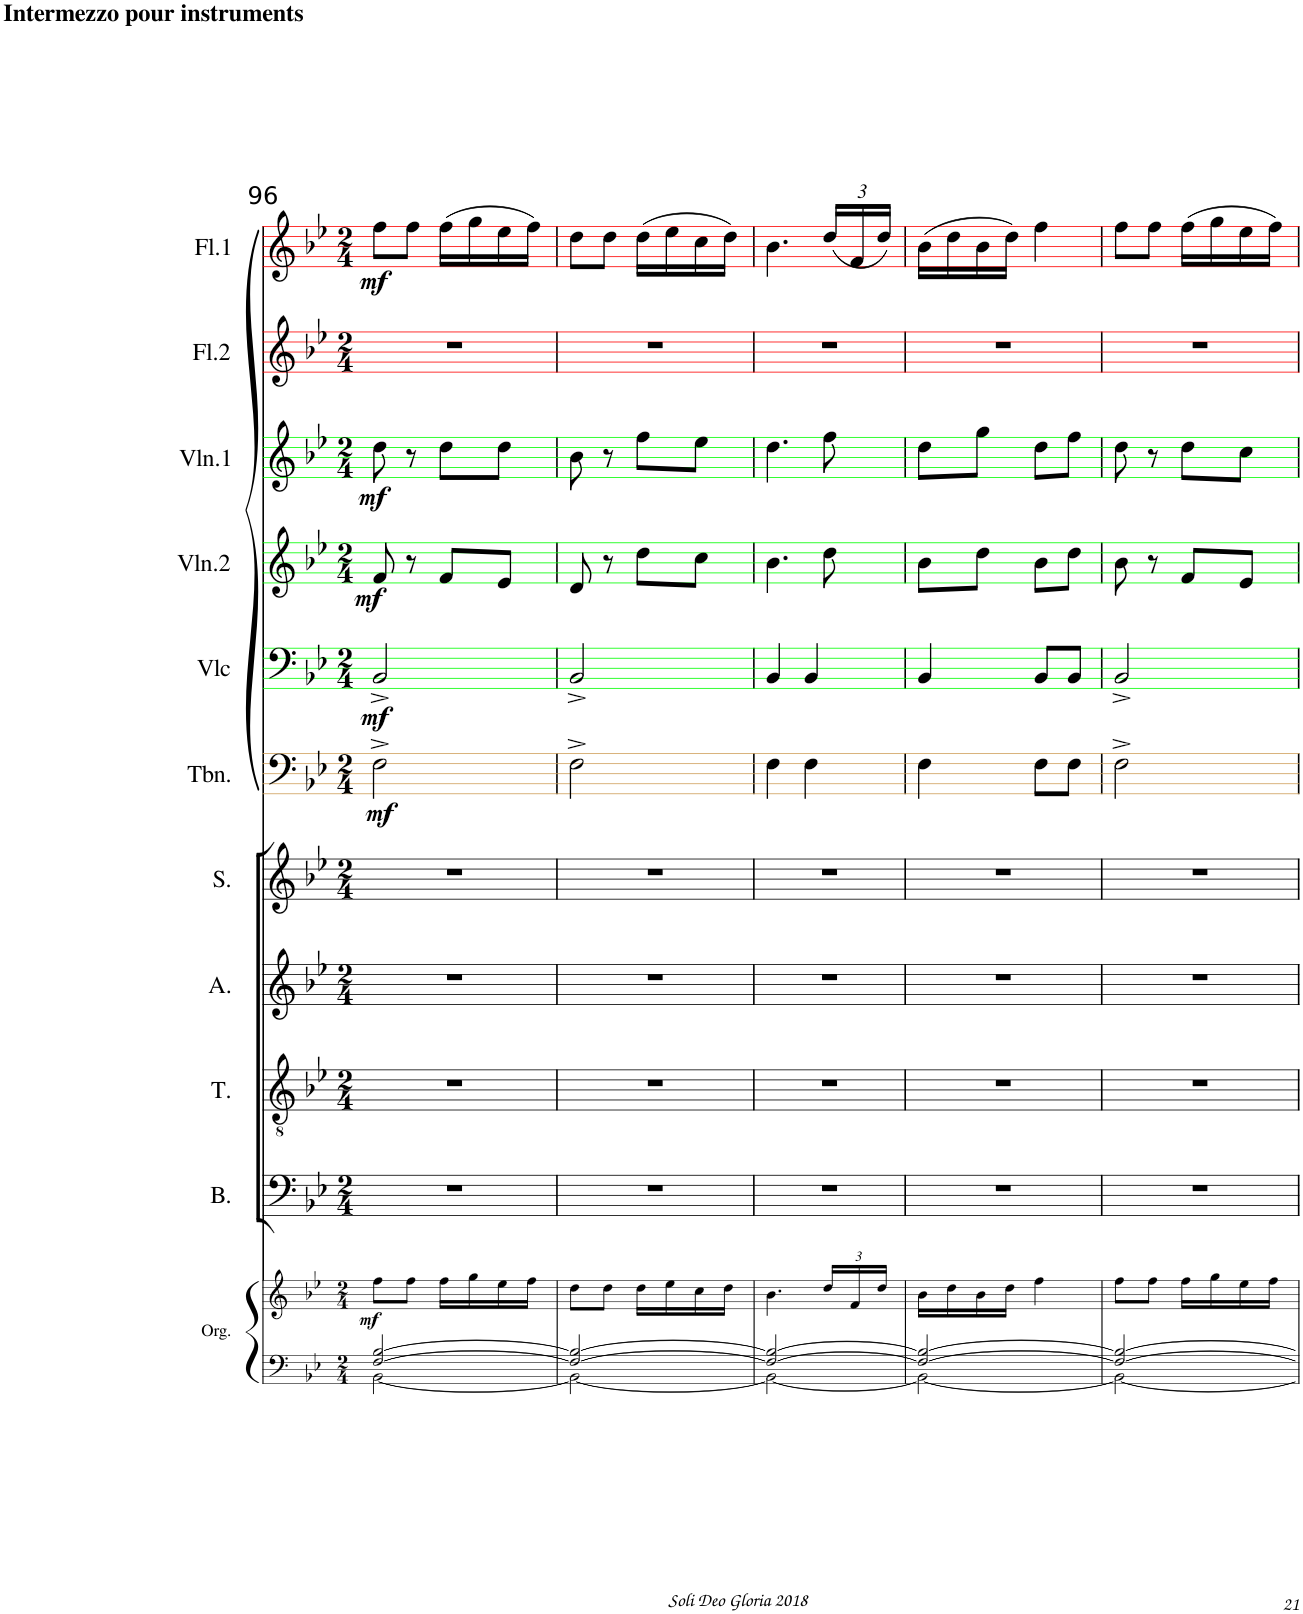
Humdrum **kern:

**kern	**kern	**dynam	**kern	**kern	**kern	**kern	**kern	**dynam	**kern	**dynam	**kern	**dynam	**kern	**dynam	**kern	**kern	**dynam
*part11	*part11	*part11	*part10	*part9	*part8	*part7	*part6	*part6	*part5	*part5	*part4	*part4	*part3	*part3	*part2	*part1	*part1
*staff12	*staff11	*staff11/12	*staff10	*staff9	*staff8	*staff7	*staff6	*staff6	*staff5	*staff5	*staff4	*staff4	*staff3	*staff3	*staff2	*staff1	*staff1
*I"Orgue	*	*	*I"Bass	*I"Ténor	*I"Alto	*I"Soprano	*I"Trombone	*	*I"Violoncelle	*	*I"Violon 2	*	*I"Violon 1	*	*I"Flûte 2	*I"Flûte 1	*
*I'Org.	*	*	*I'B.	*I'T.	*I'A.	*I'S.	*I'Tbn.	*	*I'Vlc	*	*I'Vln.2	*	*I'Vln.1	*	*I'Fl.2	*I'Fl.1	*
!!LO:PB:g=z
*clefF4	*clefG2	*	*clefF4	*clefGv2	*clefG2	*clefG2	*clefF4	*	*clefF4	*	*clefG2	*	*clefG2	*	*clefG2	*clefG2	*
*k[b-e-]	*k[b-e-]	*	*k[b-e-]	*k[b-e-]	*k[b-e-]	*k[b-e-]	*k[b-e-]	*	*k[b-e-]	*	*k[b-e-]	*	*k[b-e-]	*	*k[b-e-]	*k[b-e-]	*
*M2/4	*M2/4	*	*M2/4	*M2/4	*M2/4	*M2/4	*M2/4	*	*M2/4	*	*M2/4	*	*M2/4	*	*M2/4	*M2/4	*
=96	=96	=96	=96	=96	=96	=96	=96	=96	=96	=96	=96	=96	=96	=96	=96	=96	=96
*^	*	*	*	*	*	*	*	*	*	*	*	*	*	*	*	*	*
!	!	!	!	!	!	!	!	!	!	!	!	!	!	!	!	!	!LO:TX:a:B:t=Intermezzo pour instruments	!
!	!	!	!LO:DY:b	!	!	!	!	!	!LO:DY:b	!	!LO:DY:b	!	!LO:DY:b	!	!LO:DY:b	!	!	!LO:DY:b
[2F/ [2B-/	[2BB-\	8ff\L	mf	2r	2r	2r	2r	2F^\	mf	2BB-^/	mf	8f/	mf	8dd\	mf	2r	8ff\L	mf
.	.	8ff\J	.	.	.	.	.	.	.	.	.	8r	.	8r	.	.	8ff\J	.
.	.	16ff\LL	.	.	.	.	.	.	.	.	.	8f/L	.	8dd\L	.	.	(16ff\LL	.
.	.	16gg\	.	.	.	.	.	.	.	.	.	.	.	.	.	.	16gg\	.
.	.	16ee-\	.	.	.	.	.	.	.	.	.	8e-/J	.	8dd\J	.	.	16ee-\	.
.	.	16ff\JJ	.	.	.	.	.	.	.	.	.	.	.	.	.	.	16ff\JJ)	.
=97	=97	=97	=97	=97	=97	=97	=97	=97	=97	=97	=97	=97	=97	=97	=97	=97	=97	=97
2F/_ 2B-/_	2BB-\_	8dd\L	.	2r	2r	2r	2r	2F^\	.	2BB-^/	.	8d/	.	8b-\	.	2r	8dd\L	.
.	.	8dd\J	.	.	.	.	.	.	.	.	.	8r	.	8r	.	.	8dd\J	.
.	.	16dd\LL	.	.	.	.	.	.	.	.	.	8dd\L	.	8ff\L	.	.	(16dd\LL	.
.	.	16ee-\	.	.	.	.	.	.	.	.	.	.	.	.	.	.	16ee-\	.
.	.	16cc\	.	.	.	.	.	.	.	.	.	8cc\J	.	8ee-\J	.	.	16cc\	.
.	.	16dd\JJ	.	.	.	.	.	.	.	.	.	.	.	.	.	.	16dd\JJ)	.
=98	=98	=98	=98	=98	=98	=98	=98	=98	=98	=98	=98	=98	=98	=98	=98	=98	=98	=98
2F/_ 2B-/_	2BB-\_	4.b-\	.	2r	2r	2r	2r	4F\	.	4BB-/	.	4.b-\	.	4.dd\	.	2r	4.b-\	.
.	.	.	.	.	.	.	.	4F\	.	4BB-/	.	.	.	.	.	.	.	.
*	*	*Xbrackettup	*	*	*	*	*	*	*	*	*	*	*	*	*	*	*Xbrackettup	*
.	.	24dd/LL	.	.	.	.	.	.	.	.	.	8dd\	.	8ff\	.	.	(24dd/LL	.
.	.	24f/	.	.	.	.	.	.	.	.	.	.	.	.	.	.	24f/	.
.	.	24dd/JJ	.	.	.	.	.	.	.	.	.	.	.	.	.	.	24dd/JJ)	.
=99	=99	=99	=99	=99	=99	=99	=99	=99	=99	=99	=99	=99	=99	=99	=99	=99	=99	=99
2F/_ 2B-/_	2BB-\_	16b-\LL	.	2r	2r	2r	2r	4F\	.	4BB-/	.	8b-\L	.	8dd\L	.	2r	(16b-\LL	.
.	.	16dd\	.	.	.	.	.	.	.	.	.	.	.	.	.	.	16dd\	.
.	.	16b-\	.	.	.	.	.	.	.	.	.	8dd\J	.	8gg\J	.	.	16b-\	.
.	.	16dd\JJ	.	.	.	.	.	.	.	.	.	.	.	.	.	.	16dd\JJ)	.
.	.	4ff\	.	.	.	.	.	8F\L	.	8BB-/L	.	8b-\L	.	8dd\L	.	.	4ff\	.
.	.	.	.	.	.	.	.	8F\J	.	8BB-/J	.	8dd\J	.	8ff\J	.	.	.	.
=100	=100	=100	=100	=100	=100	=100	=100	=100	=100	=100	=100	=100	=100	=100	=100	=100	=100	=100
2F/_ 2B-/_	2BB-\_	8ff\L	.	2r	2r	2r	2r	2F^\	.	2BB-^/	.	8b-\	.	8dd\	.	2r	8ff\L	.
.	.	8ff\J	.	.	.	.	.	.	.	.	.	8r	.	8r	.	.	8ff\J	.
.	.	16ff\LL	.	.	.	.	.	.	.	.	.	8f/L	.	8dd\L	.	.	(16ff\LL	.
.	.	16gg\	.	.	.	.	.	.	.	.	.	.	.	.	.	.	16gg\	.
.	.	16ee-\	.	.	.	.	.	.	.	.	.	8e-/J	.	8cc\J	.	.	16ee-\	.
.	.	16ff\JJ	.	.	.	.	.	.	.	.	.	.	.	.	.	.	16ff\JJ)	.
*v	*v	*	*	*	*	*	*	*	*	*	*	*	*	*	*	*	*	*
=	=	=	=	=	=	=	=	=	=	=	=	=	=	=	=	=	=
*-	*-	*-	*-	*-	*-	*-	*-	*-	*-	*-	*-	*-	*-	*-	*-	*-	*-
